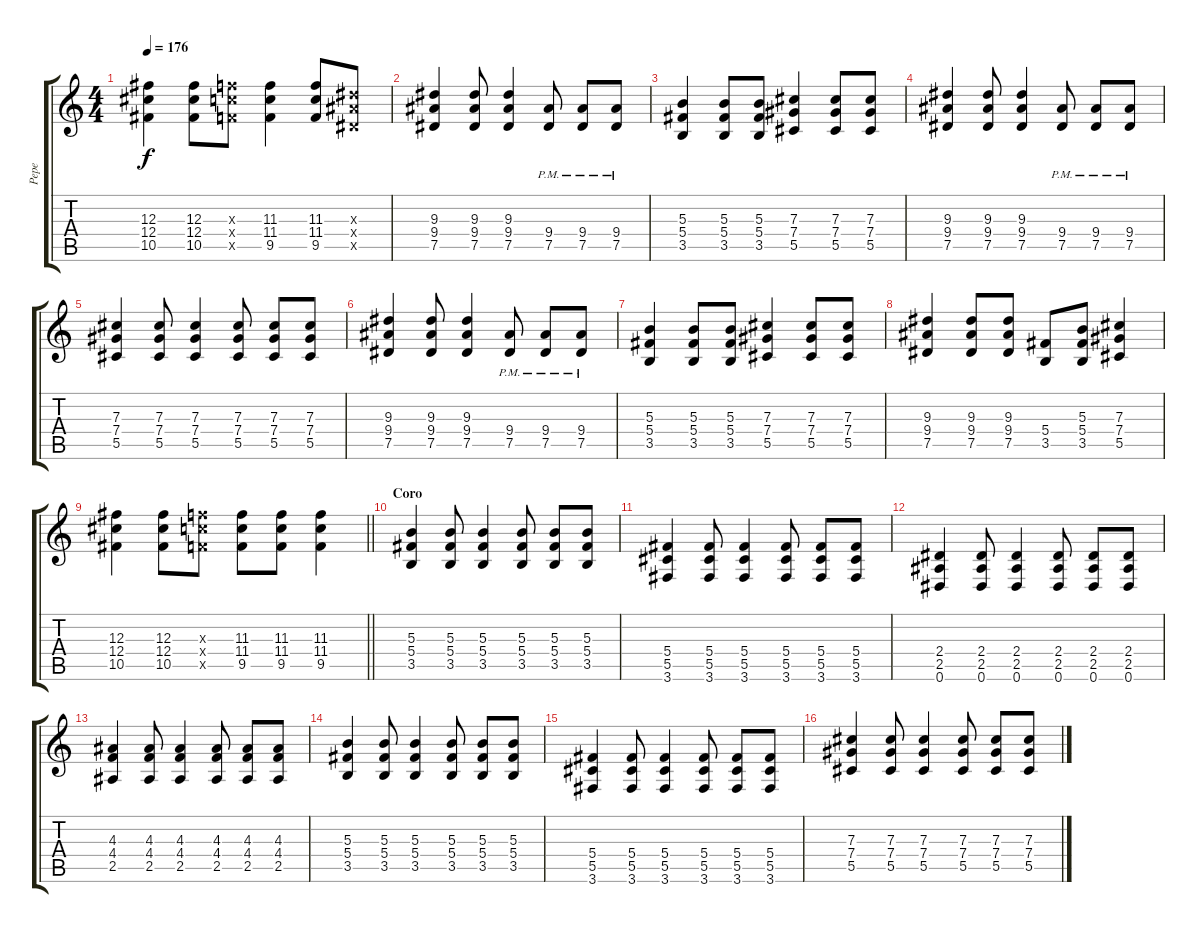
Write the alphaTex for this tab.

\track ("Pepe" "Pepe") {instrument distortionguitar}
\staff {score tabs}
\tuning (Eb4 Bb3 Gb3 Db3 Ab2 Eb2) {hide}
\ts (4 4)
\tempo 176
\clef g2
\ks c
(12.3 12.4 10.5).4{dy f} (12.3 12.4 10.5).8 (11.3{x} 11.4{x} 9.5{x}).8 (11.3 11.4 9.5).4 (11.3 11.4 9.5).8 (9.3{x} 9.4{x} 7.5{x}).8 |
(9.3 9.4 7.5).4 (9.3 9.4 7.5).8 (9.3 9.4 7.5).4 (9.4{pm} 7.5{pm}).8 (9.4{pm} 7.5{pm}).8 (9.4{pm} 7.5{pm}).8 |
(5.3 5.4 3.5).4 (5.3 5.4 3.5).8 (5.3 5.4 3.5).8 (7.3 7.4 5.5).4 (7.3 7.4 5.5).8 (7.3 7.4 5.5).8 |
(9.3 9.4 7.5).4 (9.3 9.4 7.5).8 (9.3 9.4 7.5).4 (9.4{pm} 7.5{pm}).8 (9.4{pm} 7.5{pm}).8 (9.4{pm} 7.5{pm}).8 |
(7.3 7.4 5.5).4 (7.3 7.4 5.5).8 (7.3 7.4 5.5).4 (7.3 7.4 5.5).8 (7.3 7.4 5.5).8 (7.3 7.4 5.5).8 |
(9.3 9.4 7.5).4 (9.3 9.4 7.5).8 (9.3 9.4 7.5).4 (9.4{pm} 7.5{pm}).8 (9.4{pm} 7.5{pm}).8 (9.4{pm} 7.5{pm}).8 |
(5.3 5.4 3.5).4 (5.3 5.4 3.5).8 (5.3 5.4 3.5).8 (7.3 7.4 5.5).4 (7.3 7.4 5.5).8 (7.3 7.4 5.5).8 |
(9.3 9.4 7.5).4 (9.3 9.4 7.5).8 (9.3 9.4 7.5).8 (5.4 3.5).8 (5.3 5.4 3.5).8 (7.3 7.4 5.5).4 |
\barLineRight lightlight
(12.3 12.4 10.5).4 (12.3 12.4 10.5).8 (11.3{x} 11.4{x} 9.5{x}).8 (11.3 11.4 9.5).8 (11.3 11.4 9.5).8 (11.3 11.4 9.5).4 |
\section ("" "Coro")
(5.3 5.4 3.5).4{volume 16 balance 8} (5.3 5.4 3.5).8 (5.3 5.4 3.5).4 (5.3 5.4 3.5).8 (5.3 5.4 3.5).8 (5.3 5.4 3.5).8 |
(5.4 5.5 3.6).4 (5.4 5.5 3.6).8 (5.4 5.5 3.6).4 (5.4 5.5 3.6).8 (5.4 5.5 3.6).8 (5.4 5.5 3.6).8 |
(2.4 2.5 0.6).4 (2.4 2.5 0.6).8 (2.4 2.5 0.6).4 (2.4 2.5 0.6).8 (2.4 2.5 0.6).8 (2.4 2.5 0.6).8 |
(4.3 4.4 2.5).4 (4.3 4.4 2.5).8 (4.3 4.4 2.5).4 (4.3 4.4 2.5).8 (4.3 4.4 2.5).8 (4.3 4.4 2.5).8 |
(5.3 5.4 3.5).4 (5.3 5.4 3.5).8 (5.3 5.4 3.5).4 (5.3 5.4 3.5).8 (5.3 5.4 3.5).8 (5.3 5.4 3.5).8 |
(5.4 5.5 3.6).4 (5.4 5.5 3.6).8 (5.4 5.5 3.6).4 (5.4 5.5 3.6).8 (5.4 5.5 3.6).8 (5.4 5.5 3.6).8 |
(7.3 7.4 5.5).4 (7.3 7.4 5.5).8 (7.3 7.4 5.5).4 (7.3 7.4 5.5).8 (7.3 7.4 5.5).8 (7.3 7.4 5.5).8
